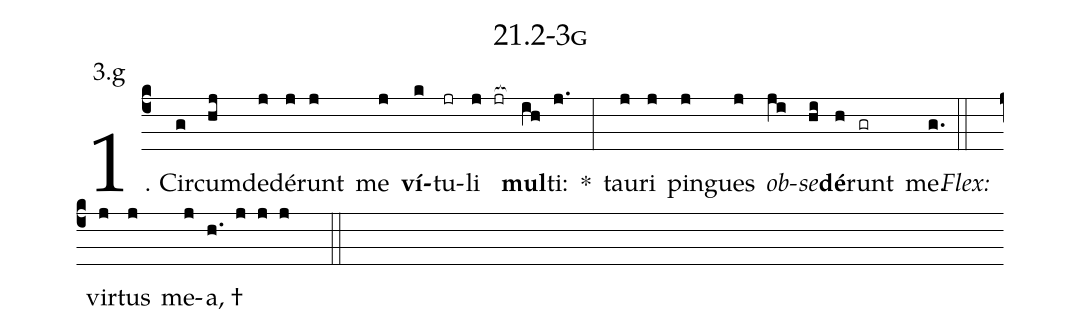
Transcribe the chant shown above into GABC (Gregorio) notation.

name: 21.2-3g;
annotation: 3.g;
%%
(c4)1. Cir(g)cum(hj)de(j)dé(j)runt(j) me(j) <b>ví</b>(k)tu(jr)li(j jr[ocb:1{]) <b>mul</b>(ih[ocb:0}])ti:(j.) *(:) tau(j)ri(j) pin(j)gues(j) <i>ob</i>(ji)<i>se</i>(hi)<b>dé</b>(h)runt(gr) me.(g.) (::)
<i>Flex:</i>()  vir(j)tus(j) me(j)a, †(h. j j j  ::)

%E(j) u(j) o(ji) u(hi) a(h) e.(g.) (::)
